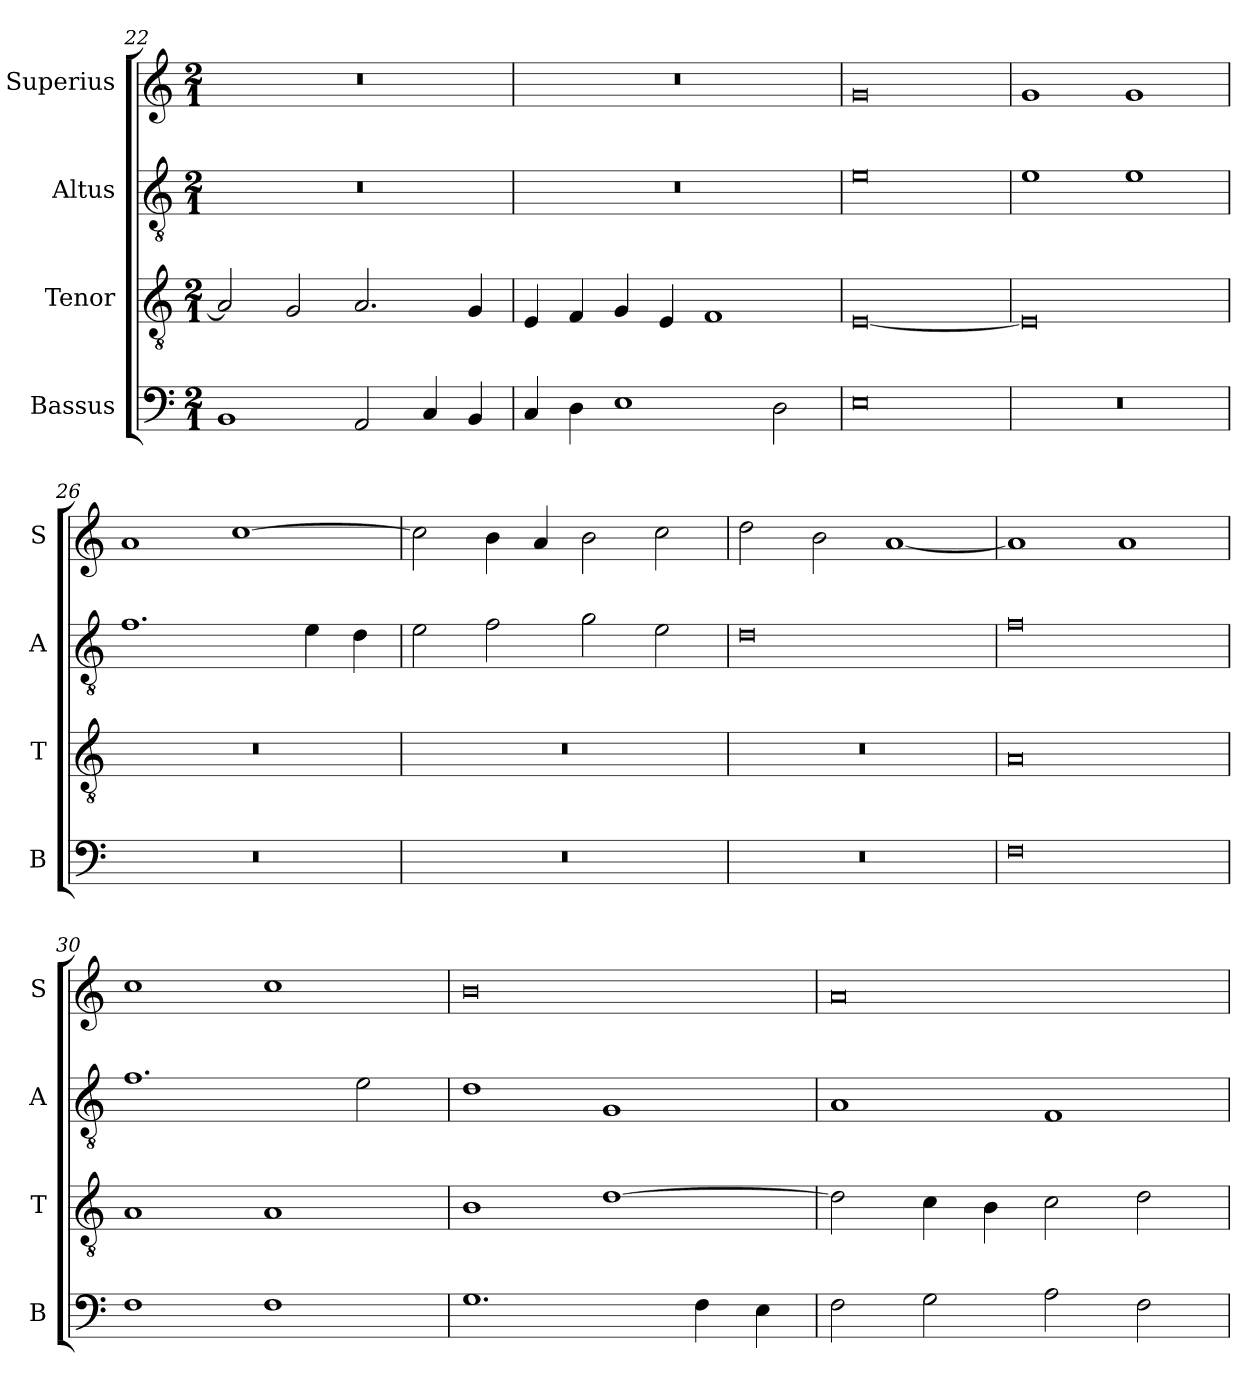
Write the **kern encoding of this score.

**kern	**kern	**kern	**kern
*part4	*part3	*part2	*part1
*staff4	*staff3	*staff2	*staff1
*I"Bassus	*I"Tenor	*I"Altus	*I"Superius
*I'B	*I'T	*I'A	*I'S
*clefF4	*clefGv2	*clefGv2	*clefG2
*k[]	*k[]	*k[]	*k[]
*C:	*C:	*C:	*C:
*M2/1	*M2/1	*M2/1	*M2/1
=22	=22	=22	=22
1BB	2A]	0r	0r
.	2G	.	.
2AA	2.A	.	.
4C	.	.	.
4BB	4G	.	.
=23	=23	=23	=23
4C	4E	0r	0r
4D	4F	.	.
1E	4G	.	.
.	4E	.	.
.	1F	.	.
2D	.	.	.
=24	=24	=24	=24
0E	[0E	0e	0g
=25	=25	=25	=25
0r	0E]	1e	1g
.	.	1e	1g
=26	=26	=26	=26
0r	0r	1.f	1a
.	.	.	[1cc
.	.	4e	.
.	.	4d	.
=27	=27	=27	=27
0r	0r	2e	2cc]
.	.	2f	4b
.	.	.	4a
.	.	2g	2b
.	.	2e	2cc
=28	=28	=28	=28
0r	0r	0d	2dd
.	.	.	2b
.	.	.	[1a
=29	=29	=29	=29
0F	0A	0f	1a]
.	.	.	1a
=30	=30	=30	=30
1F	1A	1.f	1cc
1F	1A	.	1cc
.	.	2e	.
=31	=31	=31	=31
1.G	1B	1d	0b
.	[1d	1G	.
4F	.	.	.
4E	.	.	.
=32	=32	=32	=32
2F	2d]	1A	0a
2G	4c	.	.
.	4B	.	.
2A	2c	1F	.
2F	2d	.	.
=	=	=	=
*-	*-	*-	*-
